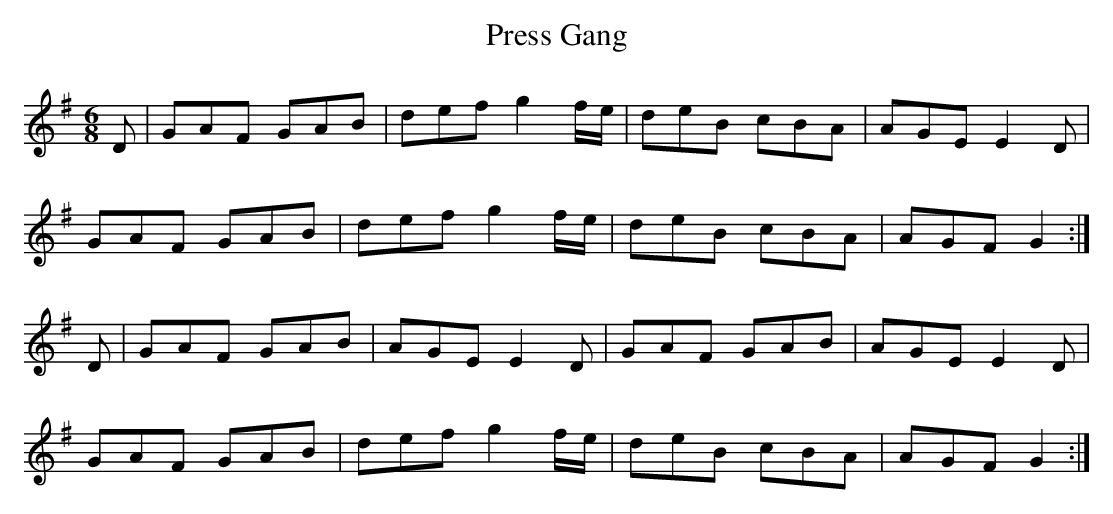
X:1
T: Press Gang
L: 1/8
M: 6/8
K: G
D|GAF GAB|def g2 f/e/|deB cBA|AGE E2D|
GAF GAB|def g2 f/e/|deB cBA|AGF G2 :|
D|GAF GAB|AGE E2D|GAF GAB|AGE E2D|
GAF GAB|def g2 f/e/|deB cBA|AGF G2 :|
